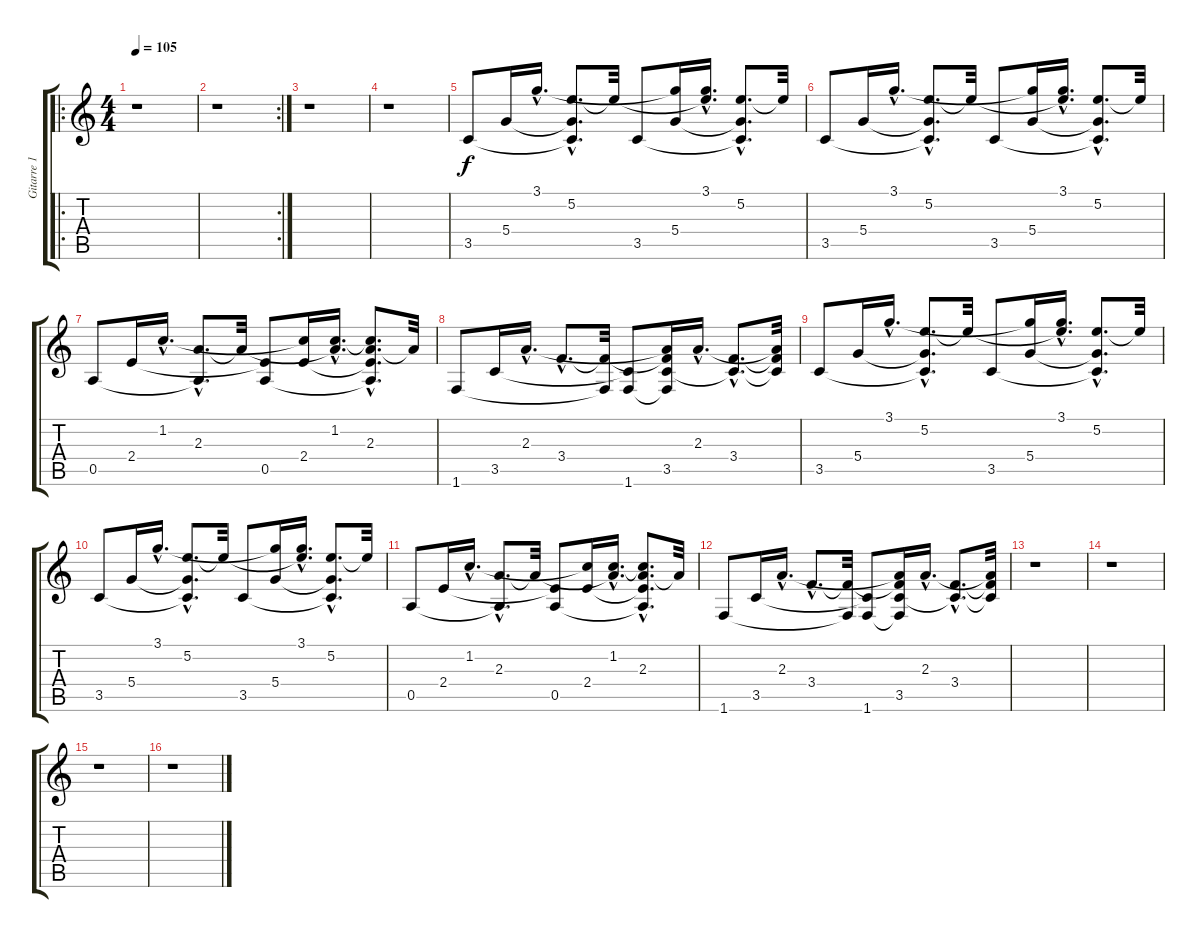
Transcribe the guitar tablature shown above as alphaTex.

\track ("Gitarre 1 (Clean)" "Gitarre 1 ") {instrument acousticguitarsteel}
\staff {score tabs}
\tuning (E4 B3 G3 D3 A2 E2) {hide}
\ro
\ts (4 4)
\tempo 105
\clef g2
\ks c
r.1{dy f} |
\rc 2
r.1 |
r.1 |
r.1 |
3.5.8 5.4.16 3.1{hac}.16{d} (5.2{hac} 5.4{hac t} 3.5{hac t}).8{d} 5.2{t}.32 3.5.8 (3.1{t} 5.4).16 (3.1{hac} 5.2{hac t}).16{d} (5.2{hac} 5.4{hac t} 3.5{hac t}).8{d} 5.2{t}.32 |
3.5.8 5.4.16 3.1{hac}.16{d} (5.2{hac} 5.4{hac t} 3.5{hac t}).8{d} 5.2{t}.32 3.5.8 (3.1{t} 5.4).16 (3.1{hac} 5.2{hac t}).16{d} (5.2{hac} 5.4{hac t} 3.5{hac t}).8{d} 5.2{t}.32 |
0.5.8 2.4.16 1.2{hac}.16{d} (2.3{hac} 0.5{hac t}).8{d} 2.3{t}.32 (2.4{t} 0.5).8 (1.2{t} 2.4).16 (1.2{hac} 2.3{hac t}).16{d} (1.2{hac t} 2.3{hac} 2.4{hac t} 0.5{hac t}).8{d} 2.3{t}.32 |
1.6.8 3.5.16 2.3{hac}.16{d} 3.4{hac}.8{d} (3.4{t} 1.6{t}).32 (3.5{t} 1.6).8 (2.3{t} 3.4{t} 3.5 1.6{t}).16 2.3{hac}.16{d} (3.4{hac} 3.5{hac t}).8{d} (2.3{t} 3.4{t} 3.5{t}).32 |
3.5.8 5.4.16 3.1{hac}.16{d} (5.2{hac} 5.4{hac t} 3.5{hac t}).8{d} 5.2{t}.32 3.5.8 (3.1{t} 5.4).16 (3.1{hac} 5.2{hac t}).16{d} (5.2{hac} 5.4{hac t} 3.5{hac t}).8{d} 5.2{t}.32 |
3.5.8 5.4.16 3.1{hac}.16{d} (5.2{hac} 5.4{hac t} 3.5{hac t}).8{d} 5.2{t}.32 3.5.8 (3.1{t} 5.4).16 (3.1{hac} 5.2{hac t}).16{d} (5.2{hac} 5.4{hac t} 3.5{hac t}).8{d} 5.2{t}.32 |
0.5.8 2.4.16 1.2{hac}.16{d} (2.3{hac} 0.5{hac t}).8{d} 2.3{t}.32 (2.4{t} 0.5).8 (1.2{t} 2.4).16 (1.2{hac} 2.3{hac t}).16{d} (1.2{hac t} 2.3{hac} 2.4{hac t} 0.5{hac t}).8{d} 2.3{t}.32 |
1.6.8 3.5.16 2.3{hac}.16{d} 3.4{hac}.8{d} (3.4{t} 1.6{t}).32 (3.5{t} 1.6).8 (2.3{t} 3.4{t} 3.5 1.6{t}).16 2.3{hac}.16{d} (3.4{hac} 3.5{hac t}).8{d} (2.3{t} 3.4{t} 3.5{t}).32 |
r.1 |
r.1 |
r.1 |
r.1
